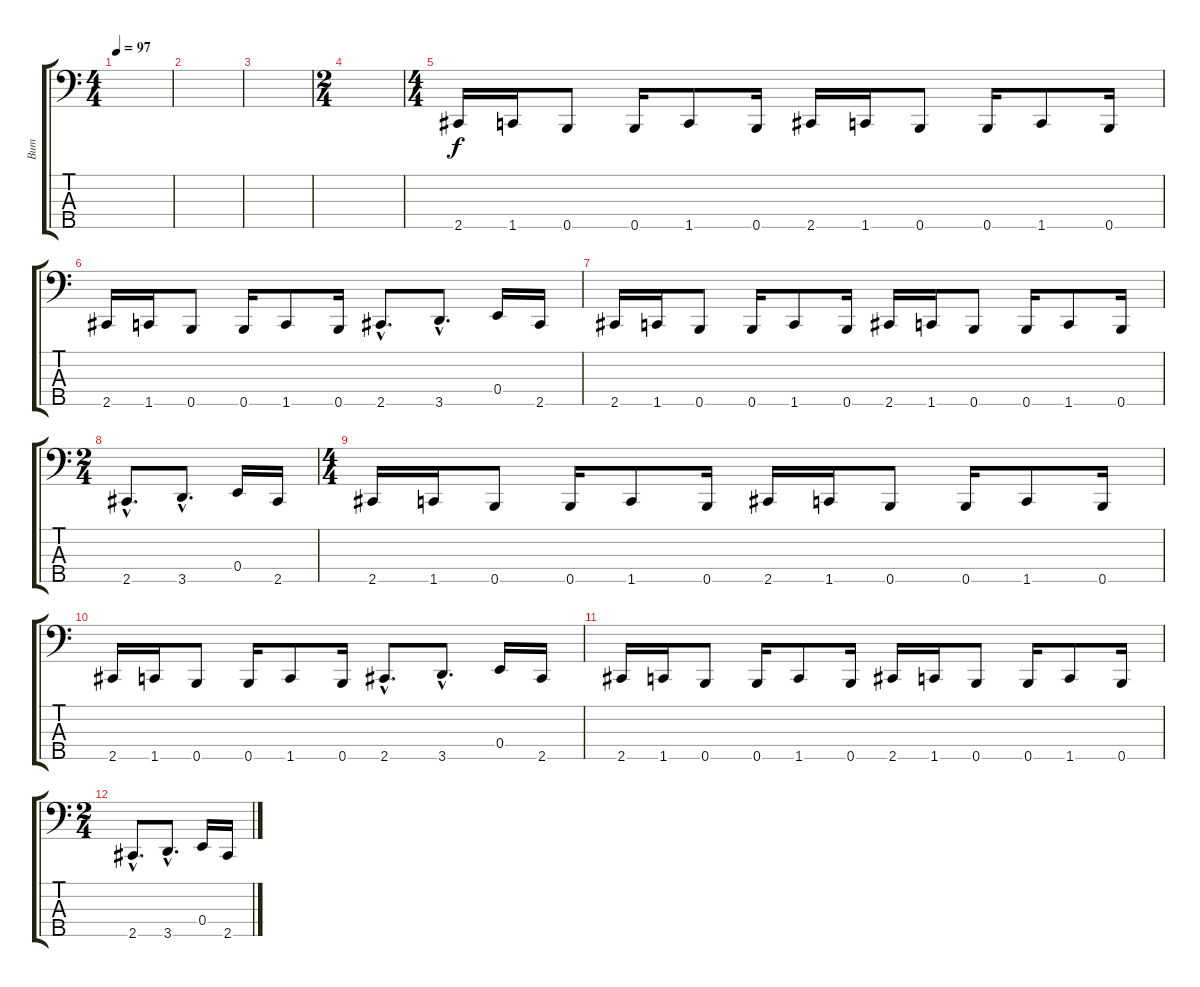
\track ("Вит" "Вит") {instrument electricbassfinger}
\staff {score tabs}
\tuning (G2 D2 A1 E1 B0) {hide}
\ts (4 4)
\tempo 97
\clef f4
\ks c
|
|
|
\ts (2 4)
|
\ts (4 4)
2.5.16 1.5.16 0.5.8 0.5.16 1.5.8 0.5.16 2.5.16 1.5.16 0.5.8 0.5.16 1.5.8 0.5.16 |
2.5.16 1.5.16 0.5.8 0.5.16 1.5.8 0.5.16 2.5{hac}.8{d} 3.5{hac}.8{d} 0.4.16 2.5.16 |
2.5.16 1.5.16 0.5.8 0.5.16 1.5.8 0.5.16 2.5.16 1.5.16 0.5.8 0.5.16 1.5.8 0.5.16 |
\ts (2 4)
2.5{hac}.8{d} 3.5{hac}.8{d} 0.4.16 2.5.16 |
\ts (4 4)
2.5.16 1.5.16 0.5.8 0.5.16 1.5.8 0.5.16 2.5.16 1.5.16 0.5.8 0.5.16 1.5.8 0.5.16 |
2.5.16 1.5.16 0.5.8 0.5.16 1.5.8 0.5.16 2.5{hac}.8{d} 3.5{hac}.8{d} 0.4.16 2.5.16 |
2.5.16 1.5.16 0.5.8 0.5.16 1.5.8 0.5.16 2.5.16 1.5.16 0.5.8 0.5.16 1.5.8 0.5.16 |
\ts (2 4)
2.5{hac}.8{d} 3.5{hac}.8{d} 0.4.16 2.5.16
